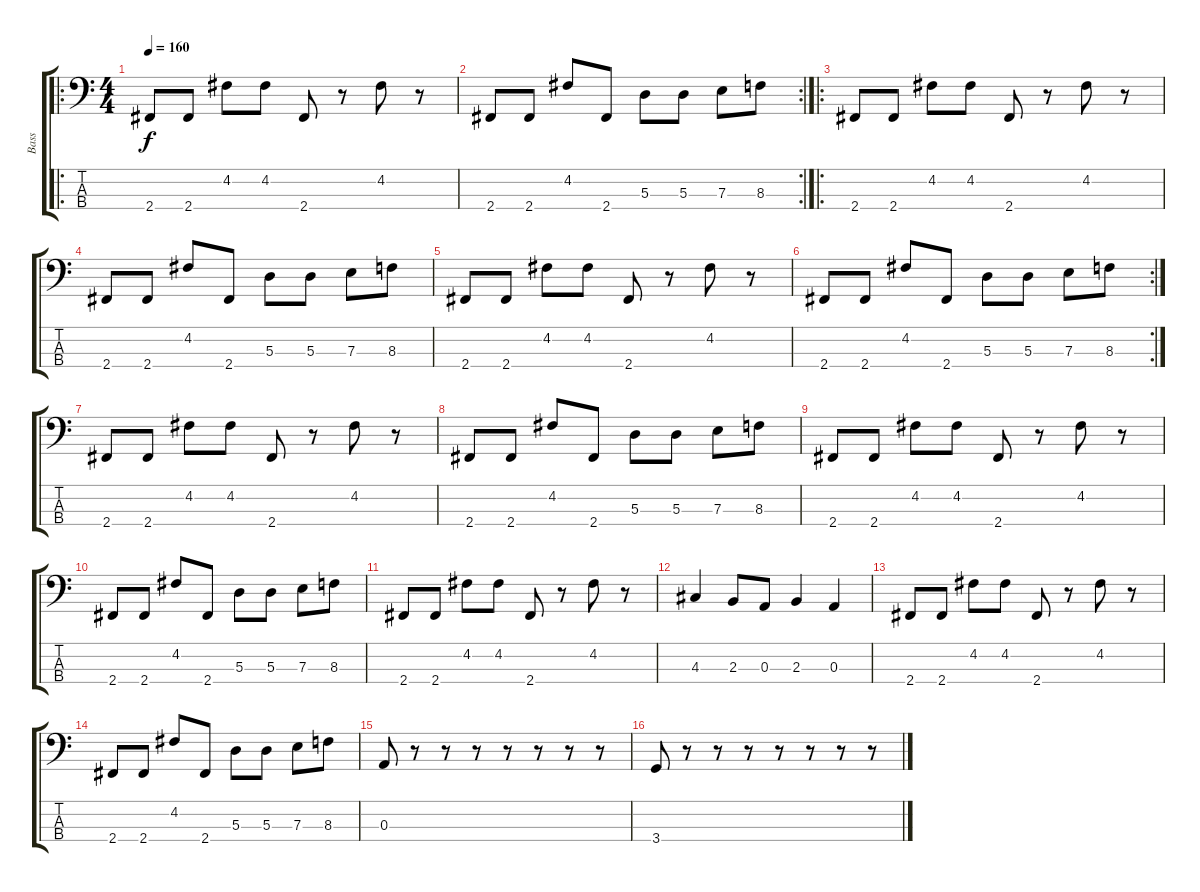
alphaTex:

\track ("Bass" "Bass") {instrument fretlessbass}
\staff {score tabs}
\tuning (G2 D2 A1 E1) {hide}
\ro
\ts (4 4)
\tempo 160
\clef f4
\ks c
2.4.8{dy f} 2.4.8 4.2.8 4.2.8 2.4.8 r.8 4.2.8 r.8 |
\rc 2
2.4.8 2.4.8 4.2.8 2.4.8 5.3.8 5.3.8 7.3.8 8.3.8 |
\ro
2.4.8 2.4.8 4.2.8 4.2.8 2.4.8 r.8 4.2.8 r.8 |
2.4.8 2.4.8 4.2.8 2.4.8 5.3.8 5.3.8 7.3.8 8.3.8 |
2.4.8 2.4.8 4.2.8 4.2.8 2.4.8 r.8 4.2.8 r.8 |
\rc 2
2.4.8 2.4.8 4.2.8 2.4.8 5.3.8 5.3.8 7.3.8 8.3.8 |
2.4.8 2.4.8 4.2.8 4.2.8 2.4.8 r.8 4.2.8 r.8 |
2.4.8 2.4.8 4.2.8 2.4.8 5.3.8 5.3.8 7.3.8 8.3.8 |
2.4.8 2.4.8 4.2.8 4.2.8 2.4.8 r.8 4.2.8 r.8 |
2.4.8 2.4.8 4.2.8 2.4.8 5.3.8 5.3.8 7.3.8 8.3.8 |
2.4.8 2.4.8 4.2.8 4.2.8 2.4.8 r.8 4.2.8 r.8 |
4.3.4 2.3.8 0.3.8 2.3.4 0.3.4 |
2.4.8 2.4.8 4.2.8 4.2.8 2.4.8 r.8 4.2.8 r.8 |
2.4.8 2.4.8 4.2.8 2.4.8 5.3.8 5.3.8 7.3.8 8.3.8 |
0.3.8 r.8 r.8 r.8 r.8 r.8 r.8 r.8 |
3.4.8 r.8 r.8 r.8 r.8 r.8 r.8 r.8
